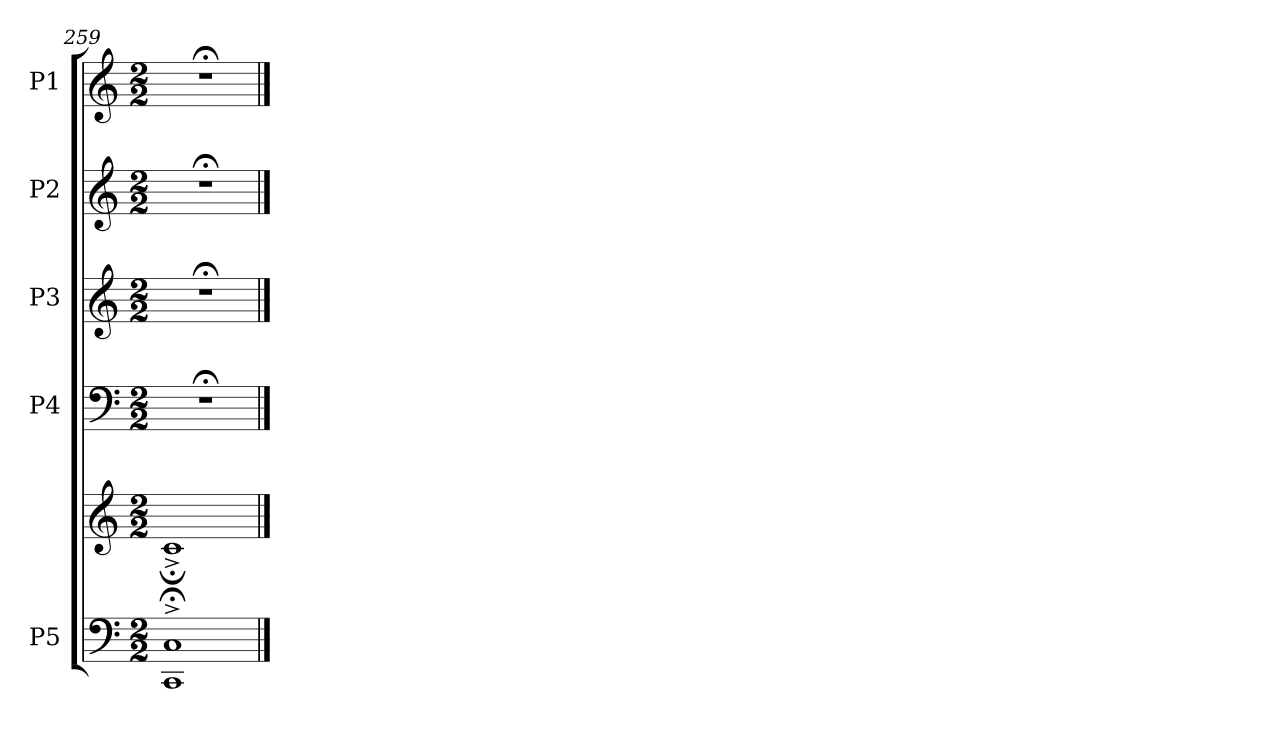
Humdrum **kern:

**kern	**kern	**kern	**kern	**kern	**kern
*part5	*part5	*part4	*part3	*part2	*part1
*staff6	*staff5	*staff4	*staff3	*staff2	*staff1
*I"P5	*	*I"P4	*I"P3	*I"P2	*I"P1
*clefF4	*clefG2	*clefF4	*clefG2	*clefG2	*clefG2
*	*	*	*ITrd7c12	*	*
*k[]	*k[]	*k[]	*k[]	*k[]	*k[]
*C:	*C:	*C:	*C:	*C:	*C:
*M2/2	*M2/2	*M2/2	*M2/2	*M2/2	*M2/2
=259	=259	=259	=259	=259	=259
*^	*^	*	*	*	*
1CC;^< 1C;^<	1ryy	1ryy	1c;^<	1r;<	1r;<	1r;<	1r;<
*v	*v	*	*	*	*	*	*
*	*v	*v	*	*	*	*
==	==	==	==	==	==
*-	*-	*-	*-	*-	*-
